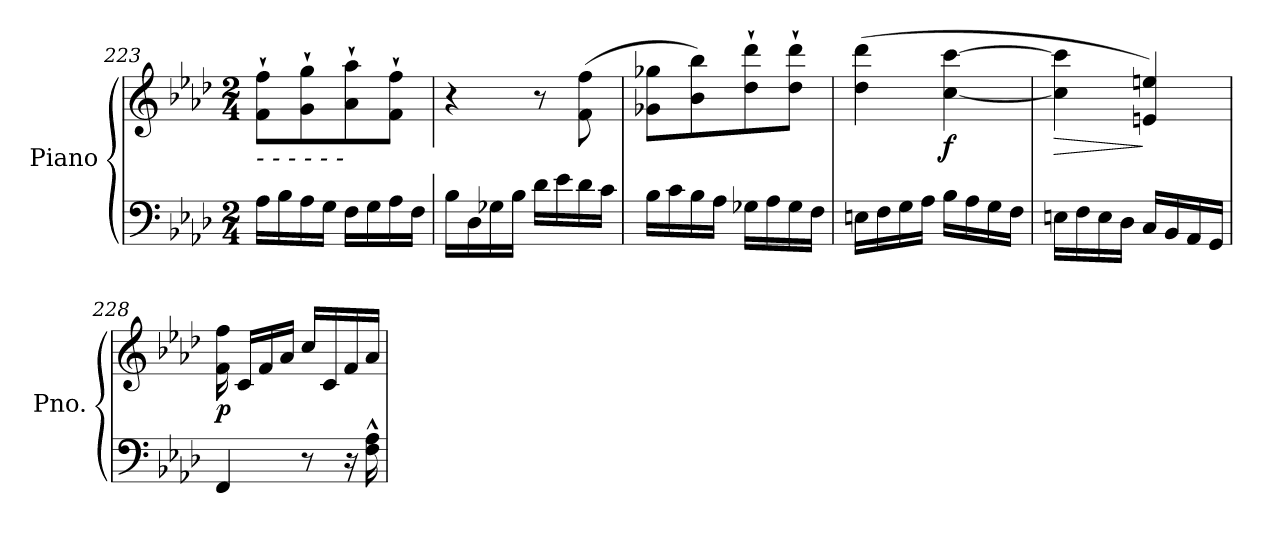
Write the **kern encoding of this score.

**kern	**kern	**dynam
*part1	*part1	*part1
*staff2	*staff1	*staff1/2
*I"Piano	*	*
*I'Pno.	*	*
!!LO:LB:g=z
*clefF4	*clefG2	*
*k[b-e-a-d-]	*k[b-e-a-d-]	*
*M2/4	*M2/4	*
=223	=223	=223
!	!LO:TX:b:i:t=-          -          -          -         -         -	!
16A-\LL	8f\` 8ff\`L	.
16B-\	.	.
16A-\	8g\` 8gg\`	.
16G\JJ	.	.
16F\LL	8a-\` 8aa-\`	.
16G\	.	.
16A-\	8f\` 8ff\`J	.
16F\JJ	.	.
=224	=224	=224
16B-\LL	4r	.
16D-\	.	.
16G-X\	.	.
16B-\JJ	.	.
16d-\LL	8r	.
16e-\	.	.
16d-\	(>8f\ 8ff\	.
16c\JJ	.	.
=225	=225	=225
16B-\LL	8g-X\ 8gg-X\L	.
16c\	.	.
16B-\	8b-\ 8bb-\)	.
16A-\JJ	.	.
16G-X\LL	8dd-\` 8ddd-\`	.
16A-\	.	.
16G-\	8dd-\` 8ddd-\`J	.
16F\JJ	.	.
=226	=226	=226
!	!	!LO:DY:b
16En\LL	(>4dd-\ 4ddd-\	other-dynamics
16F\	.	.
16G\	.	.
16A-\JJ	.	.
!	!	!LO:DY:b
16B-\LL	[4cc\ [4ccc\	f
16A-\	.	.
16G\	.	.
16F\JJ	.	.
=227	=227	=227
!	!	!LO:HP:b
16En\LL	4cc\] 4ccc\]	>
16F\	.	.
16E\	.	.
16D-\JJ	.	.
16C/LL	4en/ 4een/)	]
16BB-/	.	.
16AA-/	.	.
16GG/JJ	.	.
!!LO:LB:g=z
=228	=228	=228
!	!	!LO:DY:b
4FF/	16f\ 16ff\	p
.	16c/LL	.
.	16f/	.
.	16a-/JJ	.
8r	16cc/LL	.
.	16c/	.
16r	16f/	.
16F\^^ 16A-\^^	16a-/JJ	.
=	=	=
*-	*-	*-
